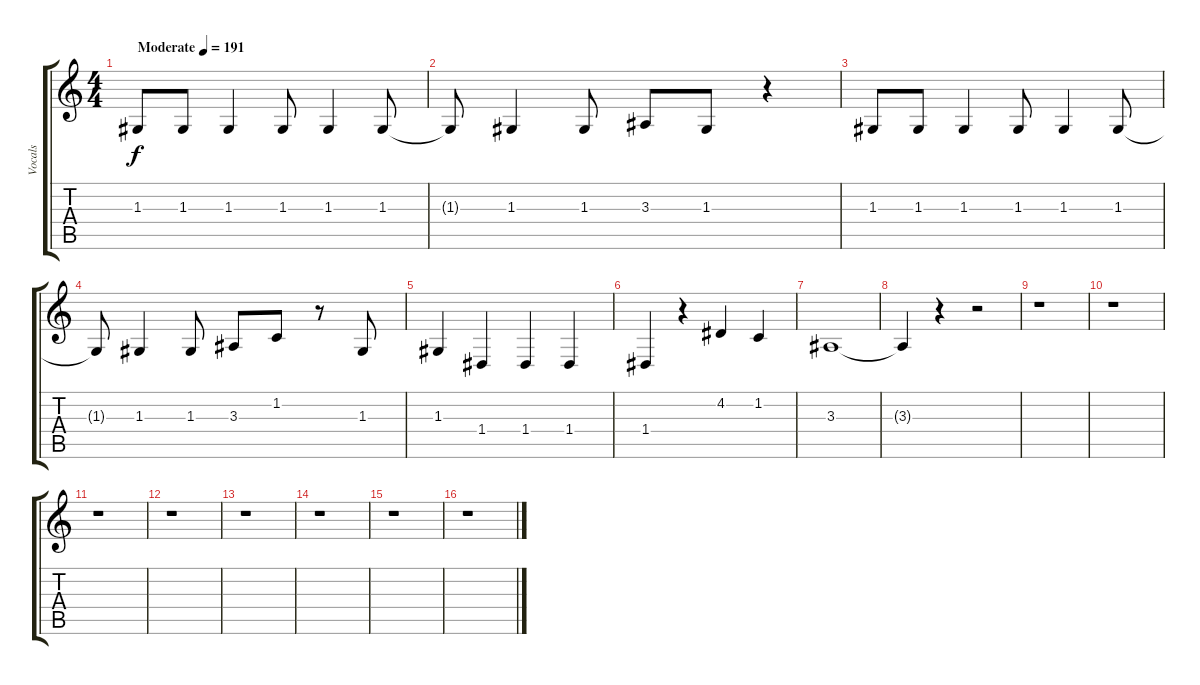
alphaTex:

\track ("Vocals" "Vocals") {instrument lead6voice}
\staff {score tabs}
\tuning (E4 B3 G3 D3 A2 E2) {hide}
\ts (4 4)
\tempo (191 "Moderate")
\clef g2
\ks c
1.3.8{dy f instrument lead6voice} 1.3.8 1.3.4 1.3.8 1.3.4 1.3.8 |
1.3{t}.8 1.3.4 1.3.8 3.3.8 1.3.8 r.4 |
1.3.8 1.3.8 1.3.4 1.3.8 1.3.4 1.3.8 |
1.3{t}.8 1.3.4 1.3.8 3.3.8 1.2.8 r.8 1.3.8 |
1.3.4 1.4.4 1.4.4 1.4.4 |
1.4.4 r.4 4.2.4 1.2.4 |
3.3.1 |
3.3{t}.4 r.4 r.2 |
r.1 |
r.1 |
r.1 |
r.1 |
r.1 |
r.1 |
r.1 |
r.1
